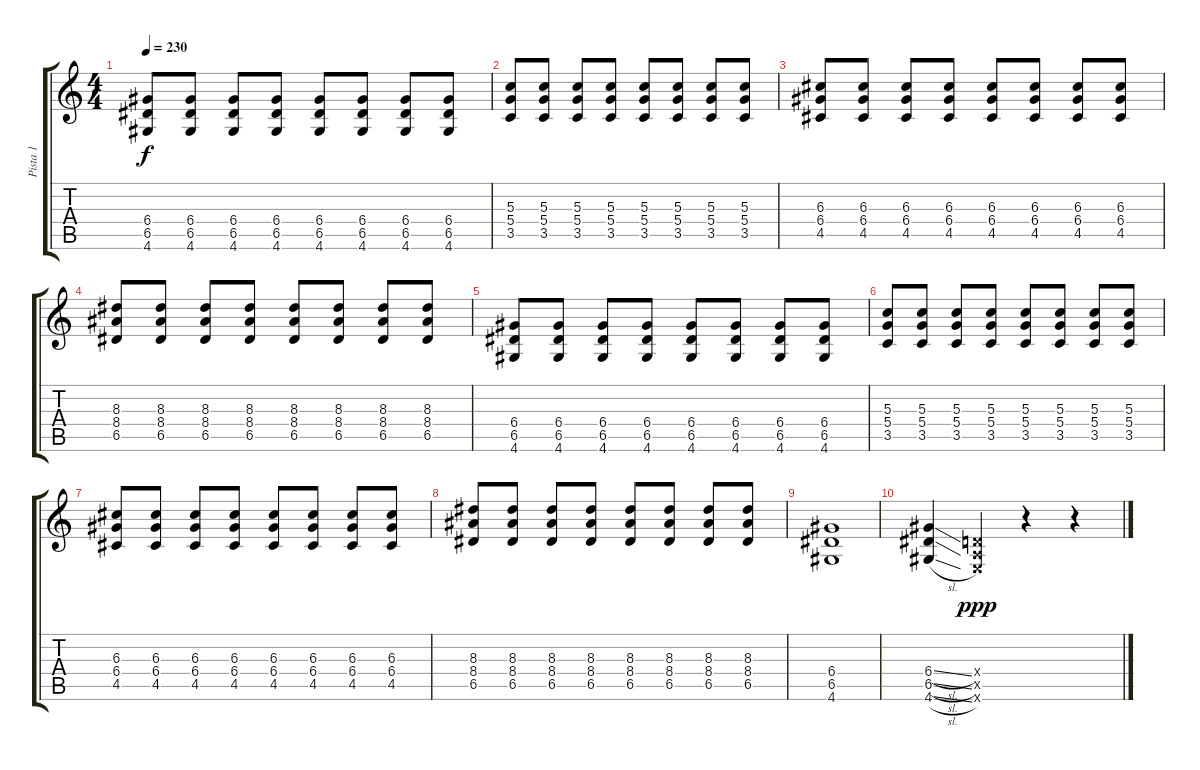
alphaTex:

\track ("Pista 1" "Pista 1") {instrument distortionguitar}
\staff {score tabs}
\tuning (E4 B3 G3 D3 A2 E2) {hide}
\ts (4 4)
\tempo 230
\clef g2
\ks c
(6.4 6.5 4.6).8{dy f instrument distortionguitar} (6.4 6.5 4.6).8 (6.4 6.5 4.6).8 (6.4 6.5 4.6).8 (6.4 6.5 4.6).8 (6.4 6.5 4.6).8 (6.4 6.5 4.6).8 (6.4 6.5 4.6).8 |
(5.3 5.4 3.5).8 (5.3 5.4 3.5).8 (5.3 5.4 3.5).8 (5.3 5.4 3.5).8 (5.3 5.4 3.5).8 (5.3 5.4 3.5).8 (5.3 5.4 3.5).8 (5.3 5.4 3.5).8 |
(6.3 6.4 4.5).8 (6.3 6.4 4.5).8 (6.3 6.4 4.5).8 (6.3 6.4 4.5).8 (6.3 6.4 4.5).8 (6.3 6.4 4.5).8 (6.3 6.4 4.5).8 (6.3 6.4 4.5).8 |
(8.3 8.4 6.5).8 (8.3 8.4 6.5).8 (8.3 8.4 6.5).8 (8.3 8.4 6.5).8 (8.3 8.4 6.5).8 (8.3 8.4 6.5).8 (8.3 8.4 6.5).8 (8.3 8.4 6.5).8 |
(6.4 6.5 4.6).8{instrument distortionguitar} (6.4 6.5 4.6).8 (6.4 6.5 4.6).8 (6.4 6.5 4.6).8 (6.4 6.5 4.6).8 (6.4 6.5 4.6).8 (6.4 6.5 4.6).8 (6.4 6.5 4.6).8 |
(5.3 5.4 3.5).8 (5.3 5.4 3.5).8 (5.3 5.4 3.5).8 (5.3 5.4 3.5).8 (5.3 5.4 3.5).8 (5.3 5.4 3.5).8 (5.3 5.4 3.5).8 (5.3 5.4 3.5).8 |
(6.3 6.4 4.5).8 (6.3 6.4 4.5).8 (6.3 6.4 4.5).8 (6.3 6.4 4.5).8 (6.3 6.4 4.5).8 (6.3 6.4 4.5).8 (6.3 6.4 4.5).8 (6.3 6.4 4.5).8 |
(8.3 8.4 6.5).8 (8.3 8.4 6.5).8 (8.3 8.4 6.5).8 (8.3 8.4 6.5).8 (8.3 8.4 6.5).8 (8.3 8.4 6.5).8 (8.3 8.4 6.5).8 (8.3 8.4 6.5).8 |
(6.4 6.5 4.6).1 |
(6.4{sl} 6.5{sl} 4.6{sl}).4 (0.4{x} 0.5{x} 0.6{x}).4{dy ppp} r.4 r.4
